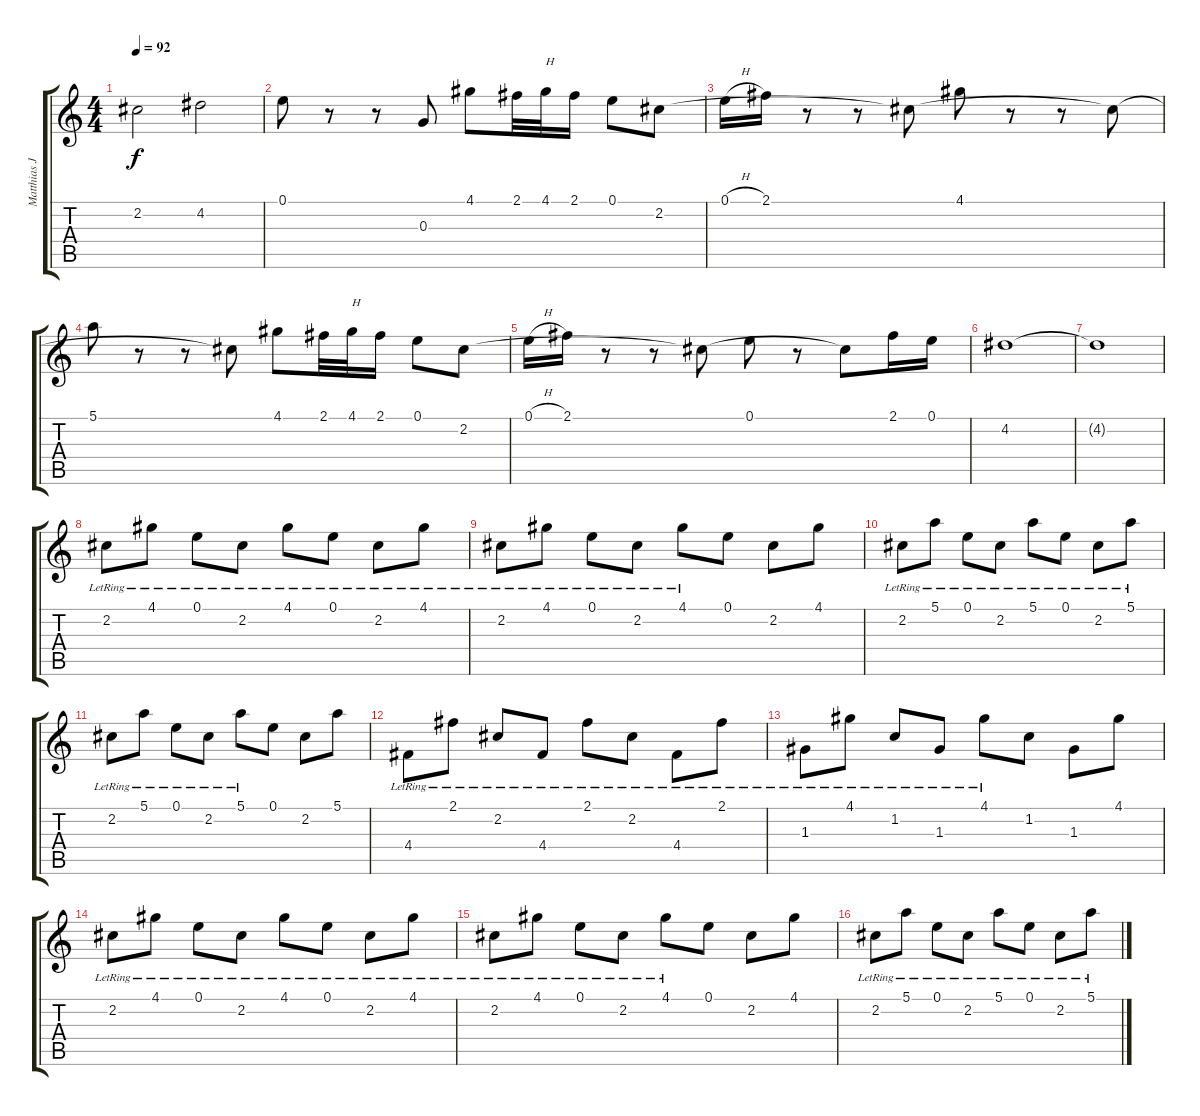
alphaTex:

\track ("Matthias Jabs" "Matthias J") {instrument electricguitarjazz}
\staff {score tabs}
\tuning (E4 B3 G3 D3 A2 E2) {hide}
\ts (4 4)
\tempo 92
\clef g2
\ks c
2.2.2{dy f instrument electricguitarjazz} 4.2.2 |
0.1.8 r.8 r.8 0.3.8 4.1.8 2.1.32 4.1.32{txt "H"} 2.1.16 0.1.8 2.2.8 |
0.1{h}.16 2.1.16 r.8 r.8 2.2{t}.8 4.1.8 r.8 r.8 2.2{t}.8 |
5.1.8 r.8 r.8 2.2{t}.8 4.1.8 2.1.32 4.1.32{txt "H"} 2.1.16 0.1.8 2.2.8 |
0.1{h}.16 2.1.16 r.8 r.8 2.2{t}.8 0.1.8 r.8 2.2{t}.8 2.1.16 0.1.16 |
4.2.1 |
4.2{t}.1 |
2.2{lr}.8 4.1{lr}.8 0.1{lr}.8 2.2{lr}.8 4.1{lr}.8 0.1{lr}.8 2.2{lr}.8 4.1{lr}.8 |
2.2{lr}.8 4.1{lr}.8 0.1{lr}.8 2.2{lr}.8 4.1{lr}.8 0.1.8 2.2.8 4.1.8 |
2.2{lr}.8 5.1{lr}.8 0.1{lr}.8 2.2{lr}.8 5.1{lr}.8 0.1{lr}.8 2.2{lr}.8 5.1{lr}.8 |
2.2{lr}.8 5.1{lr}.8 0.1{lr}.8 2.2{lr}.8 5.1{lr}.8 0.1.8 2.2.8 5.1.8 |
4.4{lr}.8 2.1{lr}.8 2.2{lr}.8 4.4{lr}.8 2.1{lr}.8 2.2{lr}.8 4.4{lr}.8 2.1{lr}.8 |
1.3{lr}.8 4.1{lr}.8 1.2{lr}.8 1.3{lr}.8 4.1{lr}.8 1.2.8 1.3.8 4.1.8 |
2.2{lr}.8 4.1{lr}.8 0.1{lr}.8 2.2{lr}.8 4.1{lr}.8 0.1{lr}.8 2.2{lr}.8 4.1{lr}.8 |
2.2{lr}.8 4.1{lr}.8 0.1{lr}.8 2.2{lr}.8 4.1{lr}.8 0.1.8 2.2.8 4.1.8 |
2.2{lr}.8 5.1{lr}.8 0.1{lr}.8 2.2{lr}.8 5.1{lr}.8 0.1{lr}.8 2.2{lr}.8 5.1{lr}.8
